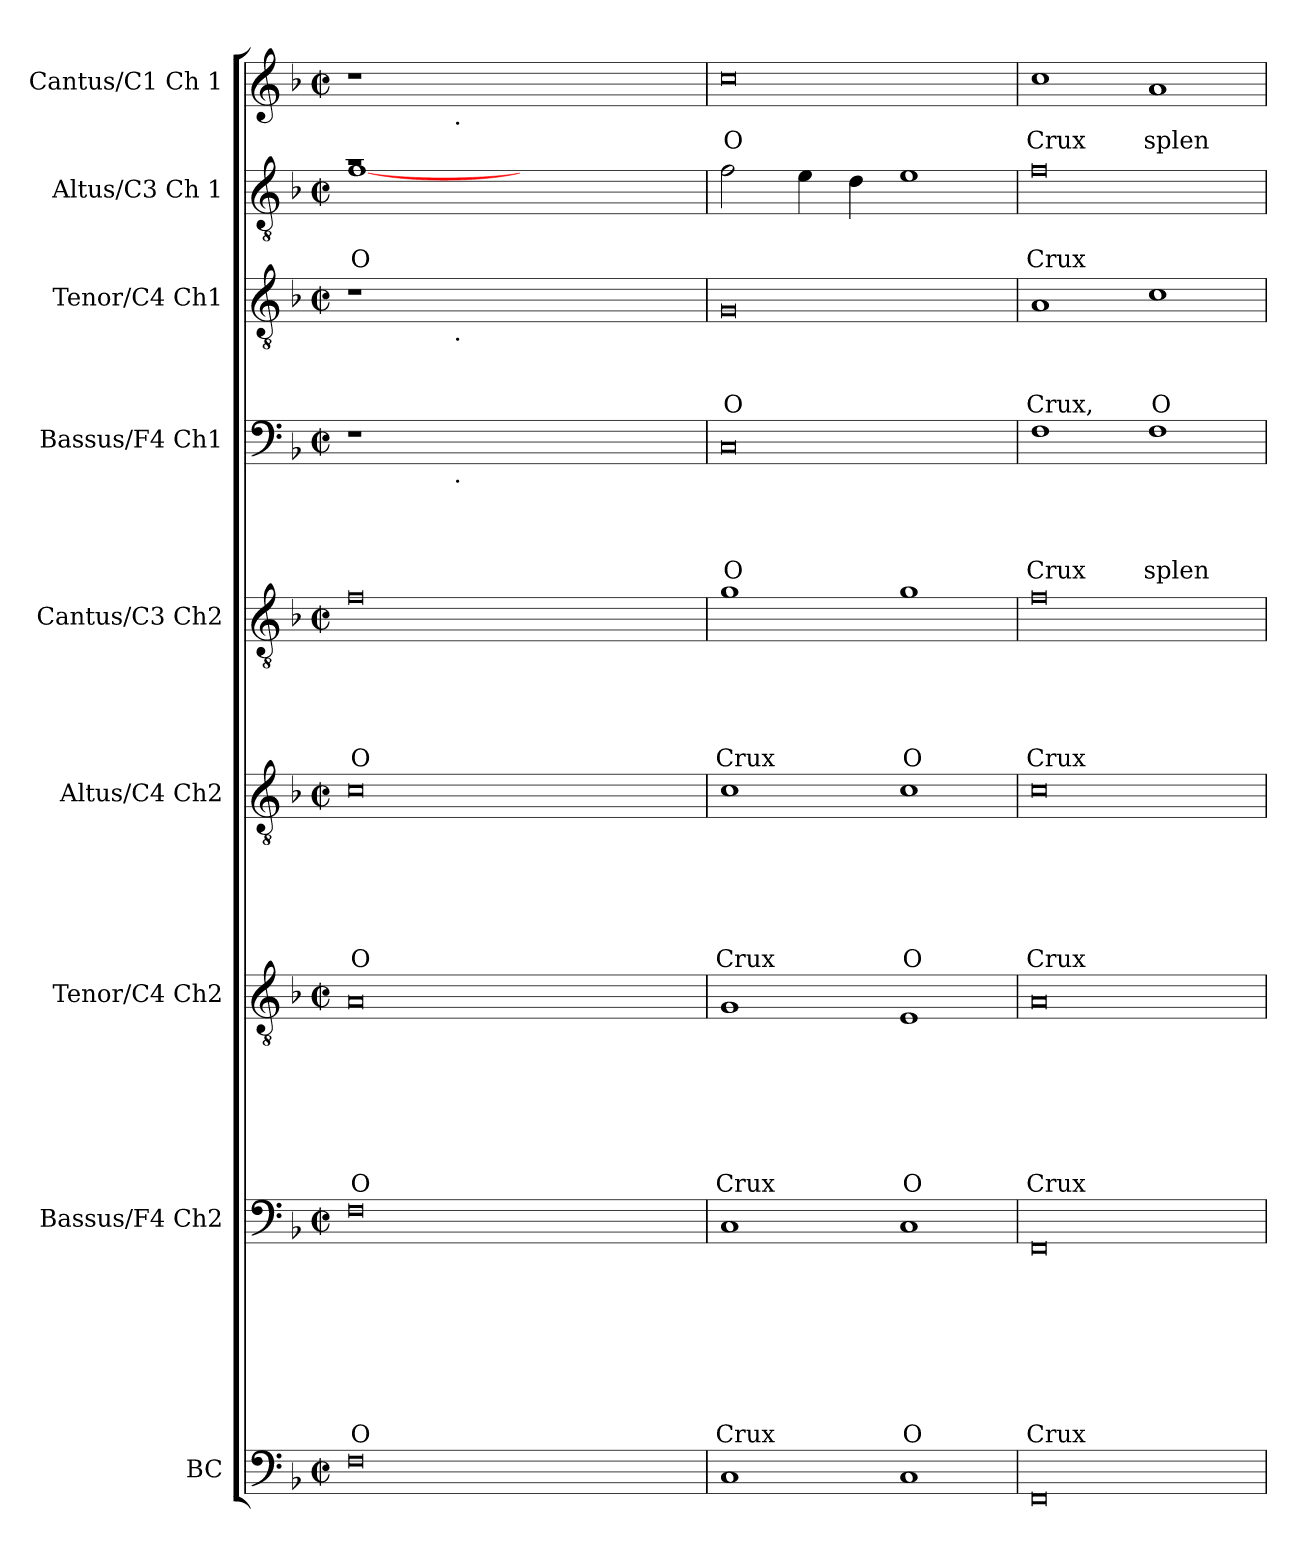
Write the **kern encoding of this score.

**kern	**kern	**text	**text	**text	**text	**text	**text	**text	**text	**kern	**text	**text	**text	**text	**text	**text	**text	**kern	**text	**text	**text	**text	**text	**text	**kern	**text	**text	**text	**text	**text	**kern	**text	**text	**text	**text	**kern	**text	**text	**text	**kern	**text	**text	**kern	**text
*part9	*part8	*part8	*part8	*part8	*part8	*part8	*part8	*part8	*part8	*part7	*part7	*part7	*part7	*part7	*part7	*part7	*part7	*part6	*part6	*part6	*part6	*part6	*part6	*part6	*part5	*part5	*part5	*part5	*part5	*part5	*part4	*part4	*part4	*part4	*part4	*part3	*part3	*part3	*part3	*part2	*part2	*part2	*part1	*part1
*staff9	*staff8	*staff8	*staff8	*staff8	*staff8	*staff8	*staff8	*staff8	*staff8	*staff7	*staff7	*staff7	*staff7	*staff7	*staff7	*staff7	*staff7	*staff6	*staff6	*staff6	*staff6	*staff6	*staff6	*staff6	*staff5	*staff5	*staff5	*staff5	*staff5	*staff5	*staff4	*staff4	*staff4	*staff4	*staff4	*staff3	*staff3	*staff3	*staff3	*staff2	*staff2	*staff2	*staff1	*staff1
*I"BC	*I"Bassus/F4 Ch2	*	*	*	*	*	*	*	*	*I"Tenor/C4 Ch2	*	*	*	*	*	*	*	*I"Altus/C4 Ch2	*	*	*	*	*	*	*I"Cantus/C3 Ch2	*	*	*	*	*	*I"Bassus/F4 Ch1	*	*	*	*	*I"Tenor/C4 Ch1	*	*	*	*I"Altus/C3 Ch 1	*	*	*I"Cantus/C1 Ch 1	*
*	*I'Ch	*	*	*	*	*	*	*	*	*I'Ch	*	*	*	*	*	*	*	*I'Ch	*	*	*	*	*	*	*I'Ch	*	*	*	*	*	*I'Ch	*	*	*	*	*I'Ch	*	*	*	*I'Ch	*	*	*I'Ch	*
*clefF4	*clefF4	*	*	*	*	*	*	*	*	*clefGv2	*	*	*	*	*	*	*	*clefGv2	*	*	*	*	*	*	*clefGv2	*	*	*	*	*	*clefF4	*	*	*	*	*clefGv2	*	*	*	*clefGv2	*	*	*clefG2	*
*k[b-]	*k[b-]	*	*	*	*	*	*	*	*	*k[b-]	*	*	*	*	*	*	*	*k[b-]	*	*	*	*	*	*	*k[b-]	*	*	*	*	*	*k[b-]	*	*	*	*	*k[b-]	*	*	*	*k[b-]	*	*	*k[b-]	*
*F:	*F:	*	*	*	*	*	*	*	*	*F:	*	*	*	*	*	*	*	*F:	*	*	*	*	*	*	*F:	*	*	*	*	*	*F:	*	*	*	*	*F:	*	*	*	*F:	*	*	*F:	*
*M2/2	*M2/2	*	*	*	*	*	*	*	*	*M2/2	*	*	*	*	*	*	*	*M2/2	*	*	*	*	*	*	*M2/2	*	*	*	*	*	*M2/2	*	*	*	*	*M2/2	*	*	*	*M2/2	*	*	*M2/2	*
*met(c|)	*met(c|)	*	*	*	*	*	*	*	*	*met(c|)	*	*	*	*	*	*	*	*met(c|)	*	*	*	*	*	*	*met(c|)	*	*	*	*	*	*met(c|)	*	*	*	*	*met(c|)	*	*	*	*met(c|)	*	*	*met(c|)	*
=1	=1	=1	=1	=1	=1	=1	=1	=1	=1	=1	=1	=1	=1	=1	=1	=1	=1	=1	=1	=1	=1	=1	=1	=1	=1	=1	=1	=1	=1	=1	=1	=1	=1	=1	=1	=1	=1	=1	=1	=1	=1	=1	=1	=1
!	!	!	!	!	!	!	!	!	!LO:LY:b:rj	!	!	!	!	!	!	!	!LO:LY:b:rj	!	!	!	!	!	!	!LO:LY:b:rj	!	!	!	!	!	!LO:LY:b:rj	!	!	!	!	!	!	!	!	!	!	!	!LO:LY:b	!	!
*	*	*	*	*	*	*	*	*	*	*	*	*	*	*	*	*	*	*	*	*	*	*	*	*	*	*	*	*	*	*	*^	*	*	*	*	*^	*	*	*	*^	*	*	*^	*
0F	0F	.	.	.	.	.	.	.	O	0A	.	.	.	.	.	.	O	0c	.	.	.	.	.	O	0f	.	.	.	.	O	1r	2ryy	.	.	.	.	1r	2ryy	.	.	.	1ra	[>1f	.	O	1r	2ryy	.
.	.	.	.	.	.	.	.	.	.	.	.	.	.	.	.	.	.	.	.	.	.	.	.	.	.	.	.	.	.	.	.	16.ryy	.	.	.	.	.	16.ryy	.	.	.	.	.	.	.	.	16.ryy	.
!	!	!	!	!	!	!	!	!	!	!	!	!	!	!	!	!	!	!	!	!	!	!	!	!	!	!	!	!	!	!	!	!	!	!	!	!	!	!	!	!	!	!	!	!	!	!	!LO:TX:b:t=.	!
!	!	!	!	!	!	!	!	!	!	!	!	!	!	!	!	!	!	!	!	!	!	!	!	!	!	!	!	!	!	!	!	!	!	!	!	!	!	!LO:TX:b:t=.	!	!	!	!	!	!	!	!	!	!
!	!	!	!	!	!	!	!	!	!	!	!	!	!	!	!	!	!	!	!	!	!	!	!	!	!	!	!	!	!	!	!	!LO:TX:b:t=.	!	!	!	!	!	!	!	!	!	!	!	!	!	!	!	!
.	.	.	.	.	.	.	.	.	.	.	.	.	.	.	.	.	.	.	.	.	.	.	.	.	.	.	.	.	.	.	.	1ryy	.	.	.	.	.	1ryy	.	.	.	.	.	.	.	.	1ryy	.
.	.	.	.	.	.	.	.	.	.	.	.	.	.	.	.	.	.	.	.	.	.	.	.	.	.	.	.	.	.	.	1ryy	.	.	.	.	.	1ryy	.	.	.	.	1ryy	1ryy	.	.	1ryy	.	.
.	.	.	.	.	.	.	.	.	.	.	.	.	.	.	.	.	.	.	.	.	.	.	.	.	.	.	.	.	.	.	.	4ryy	.	.	.	.	.	4ryy	.	.	.	.	.	.	.	.	4ryy	.
.	.	.	.	.	.	.	.	.	.	.	.	.	.	.	.	.	.	.	.	.	.	.	.	.	.	.	.	.	.	.	.	8ryy	.	.	.	.	.	8ryy	.	.	.	.	.	.	.	.	8ryy	.
.	.	.	.	.	.	.	.	.	.	.	.	.	.	.	.	.	.	.	.	.	.	.	.	.	.	.	.	.	.	.	.	32ryy	.	.	.	.	.	32ryy	.	.	.	.	.	.	.	.	32ryy	.
=2	=2	=2	=2	=2	=2	=2	=2	=2	=2	=2	=2	=2	=2	=2	=2	=2	=2	=2	=2	=2	=2	=2	=2	=2	=2	=2	=2	=2	=2	=2	=2	=2	=2	=2	=2	=2	=2	=2	=2	=2	=2	=2	=2	=2	=2	=2	=2	=2
!	!	!	!	!	!	!	!	!	!LO:LY:b	!	!	!	!	!	!	!	!LO:LY:b	!	!	!	!	!	!	!LO:LY:b	!	!	!	!	!	!LO:LY:b	!	!	!	!	!	!LO:LY:b:rj	!	!	!	!	!LO:LY:b:rj	!	!	!	!	!	!	!LO:LY:b:rj
*	*	*	*	*	*	*	*	*	*	*	*	*	*	*	*	*	*	*	*	*	*	*	*	*	*	*	*	*	*	*	*v	*v	*	*	*	*	*	*	*	*	*	*v	*v	*	*	*v	*v	*
*	*	*	*	*	*	*	*	*	*	*	*	*	*	*	*	*	*	*	*	*	*	*	*	*	*	*	*	*	*	*	*	*	*	*	*	*v	*v	*	*	*	*	*	*	*	*
1C	1C	.	.	.	.	.	.	.	Crux	1G	.	.	.	.	.	.	Crux	1c	.	.	.	.	.	Crux	1g	.	.	.	.	Crux	0C	.	.	.	O	0G	.	.	O	2f\	.	.	0cc	O
.	.	.	.	.	.	.	.	.	.	.	.	.	.	.	.	.	.	.	.	.	.	.	.	.	.	.	.	.	.	.	.	.	.	.	.	.	.	.	.	4e\	.	.	.	.
.	.	.	.	.	.	.	.	.	.	.	.	.	.	.	.	.	.	.	.	.	.	.	.	.	.	.	.	.	.	.	.	.	.	.	.	.	.	.	.	4d\	.	.	.	.
!	!	!	!	!	!	!	!	!	!LO:LY:b	!	!	!	!	!	!	!	!LO:LY:b	!	!	!	!	!	!	!LO:LY:b	!	!	!	!	!	!LO:LY:b	!	!	!	!	!	!	!	!	!	!	!	!	!	!
1C	1C	.	.	.	.	.	.	.	O	1E	.	.	.	.	.	.	O	1c	.	.	.	.	.	O	1g	.	.	.	.	O	.	.	.	.	.	.	.	.	.	1e	.	.	.	.
=3	=3	=3	=3	=3	=3	=3	=3	=3	=3	=3	=3	=3	=3	=3	=3	=3	=3	=3	=3	=3	=3	=3	=3	=3	=3	=3	=3	=3	=3	=3	=3	=3	=3	=3	=3	=3	=3	=3	=3	=3	=3	=3	=3	=3
!	!	!	!	!	!	!	!	!	!LO:LY:b	!	!	!	!	!	!	!	!LO:LY:b	!	!	!	!	!	!	!LO:LY:b	!	!	!	!	!	!LO:LY:b	!	!	!	!	!LO:LY:b	!	!	!	!LO:LY:b	!	!	!LO:LY:b	!	!LO:LY:b
0FF	0FF	.	.	.	.	.	.	.	Crux	0A	.	.	.	.	.	.	Crux	0c	.	.	.	.	.	Crux	0f	.	.	.	.	Crux	1F	.	.	.	Crux	1A	.	.	Crux,	0f	.	Crux	1cc	Crux
!	!	!	!	!	!	!	!	!	!	!	!	!	!	!	!	!	!	!	!	!	!	!	!	!	!	!	!	!	!	!	!	!	!	!	!LO:LY:b	!	!	!	!LO:LY:b	!	!	!	!	!LO:LY:b
.	.	.	.	.	.	.	.	.	.	.	.	.	.	.	.	.	.	.	.	.	.	.	.	.	.	.	.	.	.	.	1F	.	.	.	splen-	1c	.	.	O	.	.	.	1a	splen-
=	=	=	=	=	=	=	=	=	=	=	=	=	=	=	=	=	=	=	=	=	=	=	=	=	=	=	=	=	=	=	=	=	=	=	=	=	=	=	=	=	=	=	=	=
*-	*-	*-	*-	*-	*-	*-	*-	*-	*-	*-	*-	*-	*-	*-	*-	*-	*-	*-	*-	*-	*-	*-	*-	*-	*-	*-	*-	*-	*-	*-	*-	*-	*-	*-	*-	*-	*-	*-	*-	*-	*-	*-	*-	*-
